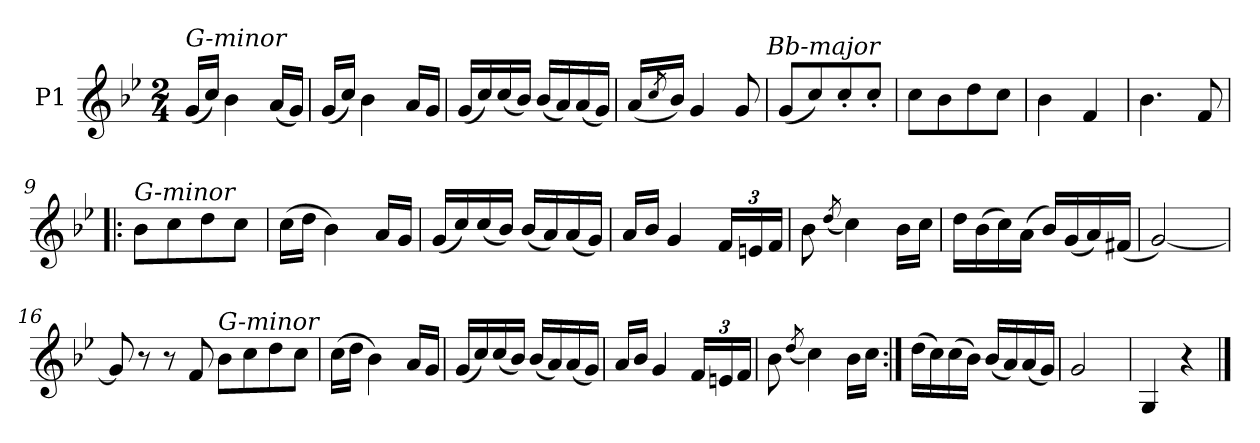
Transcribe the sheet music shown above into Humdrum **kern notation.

**kern
*part1
*staff1
*I"P1
*clefG2
*k[b-e-]
*g:
*M2/4
=1
!LO:TX:a:i:t=G-minor
(16gLL
16ccJJ)
4b-
(16aLL
16gJJ)
=2
(16gLL
16ccJJ)
4b-
16aLL
16gJJ
=3
(16gLL
16cc)
(16cc
16b-JJ)
(16b-LL
16a)
(16a
16gJJ)
=4
(16aLL
8qcc/
16b-JJ)
4g
8g
!LO:TX:a:i:t=Bb-major
=5
(8gL
8cc)
8cc'
8cc'J
=6
8ccL
8b-
8dd
8ccJ
=7
4b-
4f
=8
4.b-
8f
=9!|:
!LO:TX:a:i:t=G-minor
8b-L
8cc
8dd
8ccJ
=10
(16ccLL
16ddJJ
4b-)
16aLL
16gJJ
=11
(16gLL
16cc)
(16cc
16b-JJ)
(16b-LL
16a)
(16a
16gJJ)
=12
16aLL
16b-JJ
4g
24fLL
24en
24fJJ
=13
8b-
(8qdd/
4cc)
16b-LL
16ccJJ
=14
16ddLL
(16b-
16cc)
(16aJJ
16b-LL)
(16g
16a)
(16f#XJJ
=15
[2g)
=16
8g]
8r
8r
8f
!LO:TX:a:i:t=G-minor
8b-L
8cc
8dd
8ccJ
=10
(16ccLL
16ddJJ
4b-)
16aLL
16gJJ
=11
(16gLL
16cc)
(16cc
16b-JJ)
(16b-LL
16a)
(16a
16gJJ)
=12
16aLL
16b-JJ
4g
24fLL
24en
24fJJ
=13
8b-
(8qdd/
4cc)
16b-LL
16ccJJ
=17:|!
(16ddLL
16cc)
(16cc
16b-JJ)
(16b-LL
16a)
(16a
16gJJ)
=18
2g
=19
4G
4r
==
*-
